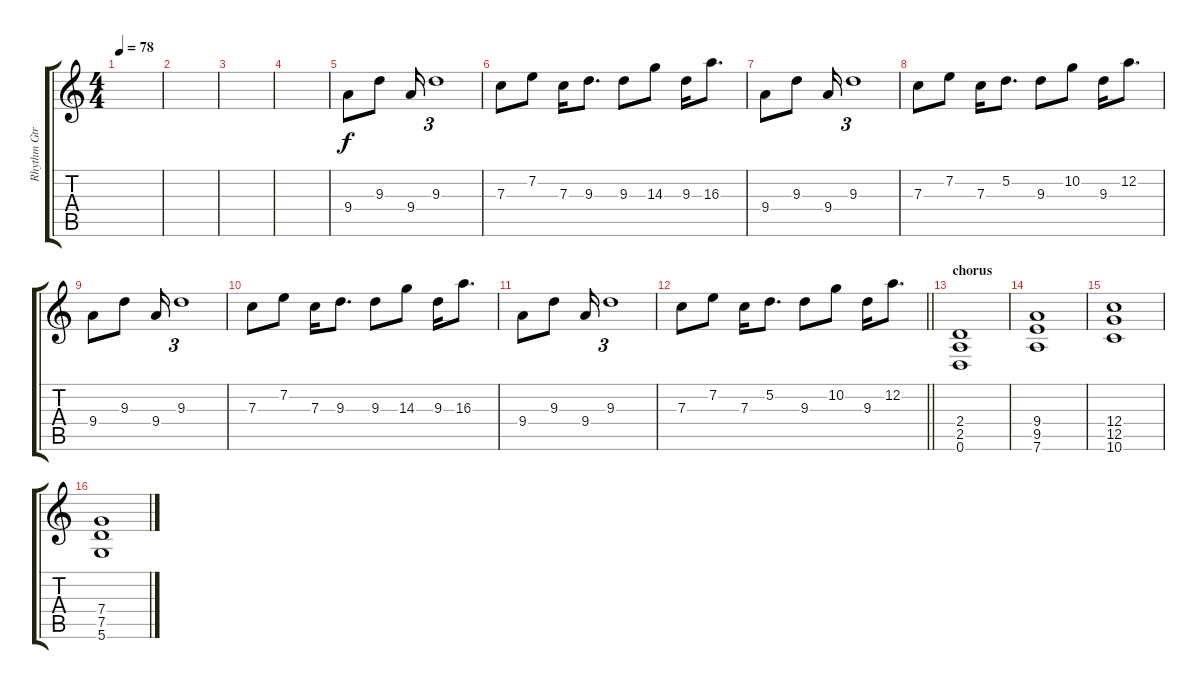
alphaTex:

\track ("Rhythm Gtr" "Rhythm Gtr") {instrument distortionguitar}
\staff {score tabs}
\tuning (D4 A3 F3 C3 G2 D2) {hide}
\ts (4 4)
\tempo 78
\clef g2
\ks c
|
|
|
|
9.4.8 9.3.8 9.4.16 9.3.1{tu (3 2)} |
7.3.8 7.2.8 7.3.16 9.3.8{d} 9.3.8 14.3.8 9.3.16 16.3.8{d} |
9.4.8 9.3.8 9.4.16 9.3.1{tu (3 2)} |
7.3.8 7.2.8 7.3.16 5.2.8{d} 9.3.8 10.2.8 9.3.16 12.2.8{d} |
9.4.8 9.3.8 9.4.16 9.3.1{tu (3 2)} |
7.3.8 7.2.8 7.3.16 9.3.8{d} 9.3.8 14.3.8 9.3.16 16.3.8{d} |
9.4.8 9.3.8 9.4.16 9.3.1{tu (3 2)} |
\barLineRight lightlight
7.3.8 7.2.8 7.3.16 5.2.8{d} 9.3.8 10.2.8 9.3.16 12.2.8{d} |
\section ("" "chorus")
(2.4 2.5 0.6).1 |
(9.4 9.5 7.6).1 |
(12.4 12.5 10.6).1 |
(7.4 7.5 5.6).1
